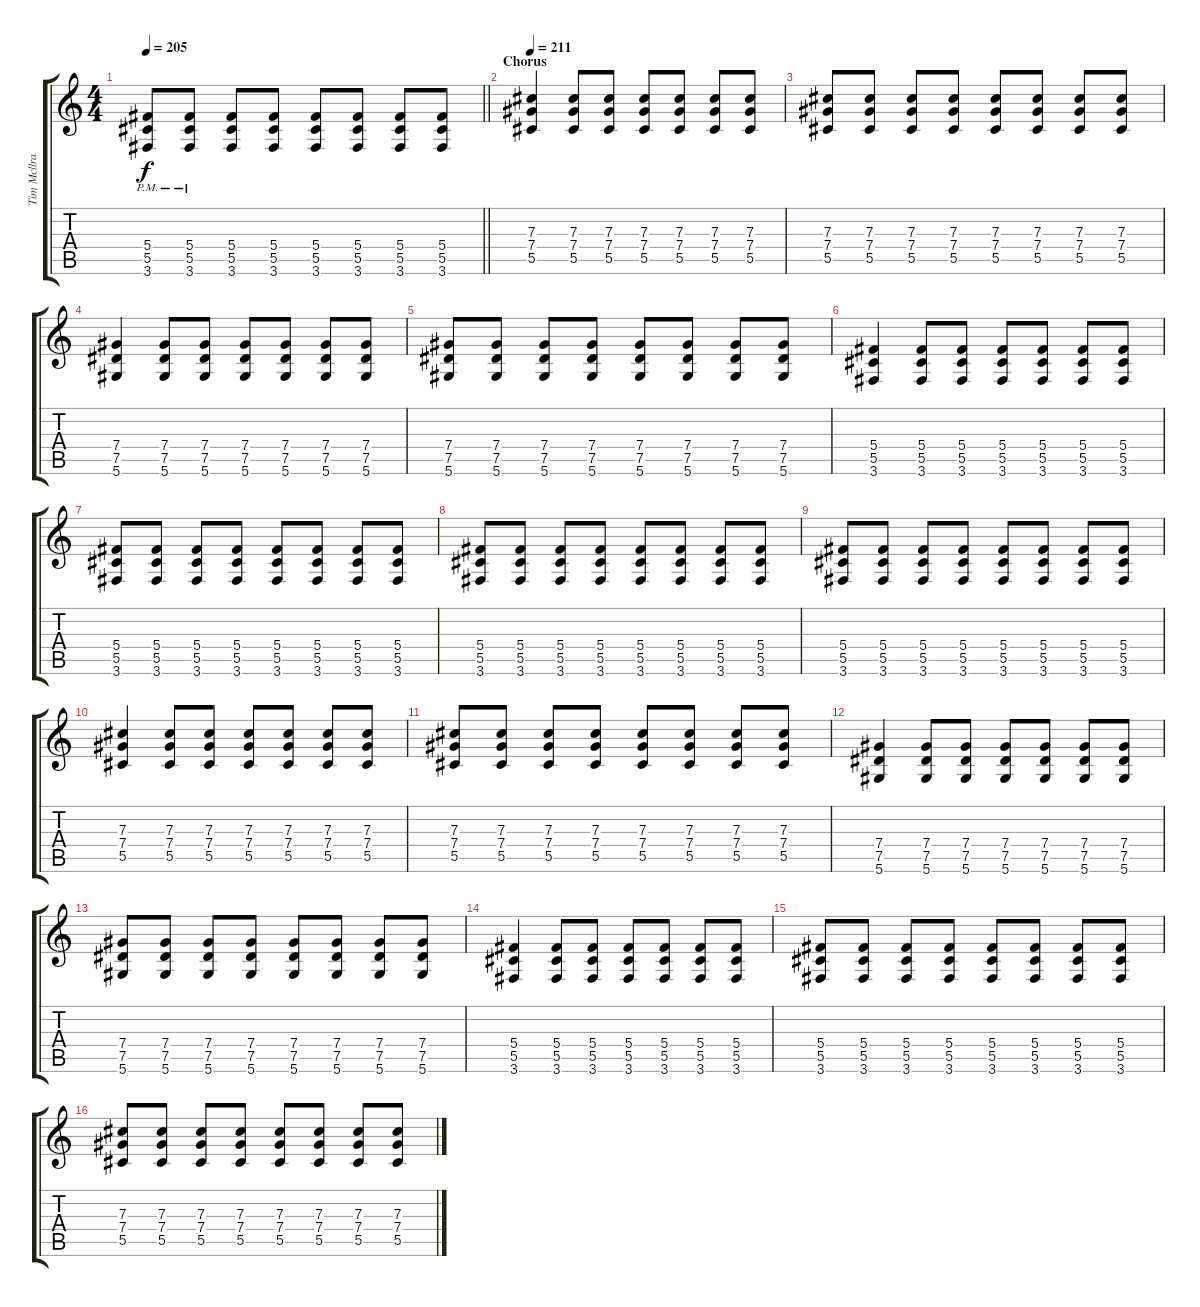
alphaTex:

\track ("Tim Mcllrath - Guitar" "Tim Mcllra") {instrument distortionguitar}
\staff {score tabs}
\tuning (Eb4 Bb3 Gb3 Db3 Ab2 Eb2) {hide}
\ts (4 4)
\tempo 205
\clef g2
\barLineRight lightlight
\ks c
(5.4{pm} 5.5{pm} 3.6{pm}).8{dy f} (5.4{pm} 5.5{pm} 3.6{pm}).8 (5.4 5.5 3.6).8 (5.4 5.5 3.6).8 (5.4 5.5 3.6).8 (5.4 5.5 3.6).8 (5.4 5.5 3.6).8 (5.4 5.5 3.6).8 |
\section ("" "Chorus")
\tempo 211
(7.3 7.4 5.5).4 (7.3 7.4 5.5).8 (7.3 7.4 5.5).8 (7.3 7.4 5.5).8 (7.3 7.4 5.5).8 (7.3 7.4 5.5).8 (7.3 7.4 5.5).8 |
(7.3 7.4 5.5).8 (7.3 7.4 5.5).8 (7.3 7.4 5.5).8 (7.3 7.4 5.5).8 (7.3 7.4 5.5).8 (7.3 7.4 5.5).8 (7.3 7.4 5.5).8 (7.3 7.4 5.5).8 |
(7.4 7.5 5.6).4 (7.4 7.5 5.6).8 (7.4 7.5 5.6).8 (7.4 7.5 5.6).8 (7.4 7.5 5.6).8 (7.4 7.5 5.6).8 (7.4 7.5 5.6).8 |
(7.4 7.5 5.6).8 (7.4 7.5 5.6).8 (7.4 7.5 5.6).8 (7.4 7.5 5.6).8 (7.4 7.5 5.6).8 (7.4 7.5 5.6).8 (7.4 7.5 5.6).8 (7.4 7.5 5.6).8 |
(5.4 5.5 3.6).4 (5.4 5.5 3.6).8 (5.4 5.5 3.6).8 (5.4 5.5 3.6).8 (5.4 5.5 3.6).8 (5.4 5.5 3.6).8 (5.4 5.5 3.6).8 |
(5.4 5.5 3.6).8 (5.4 5.5 3.6).8 (5.4 5.5 3.6).8 (5.4 5.5 3.6).8 (5.4 5.5 3.6).8 (5.4 5.5 3.6).8 (5.4 5.5 3.6).8 (5.4 5.5 3.6).8 |
(5.4 5.5 3.6).8 (5.4 5.5 3.6).8 (5.4 5.5 3.6).8 (5.4 5.5 3.6).8 (5.4 5.5 3.6).8 (5.4 5.5 3.6).8 (5.4 5.5 3.6).8 (5.4 5.5 3.6).8 |
(5.4 5.5 3.6).8 (5.4 5.5 3.6).8 (5.4 5.5 3.6).8 (5.4 5.5 3.6).8 (5.4 5.5 3.6).8 (5.4 5.5 3.6).8 (5.4 5.5 3.6).8 (5.4 5.5 3.6).8 |
(7.3 7.4 5.5).4 (7.3 7.4 5.5).8 (7.3 7.4 5.5).8 (7.3 7.4 5.5).8 (7.3 7.4 5.5).8 (7.3 7.4 5.5).8 (7.3 7.4 5.5).8 |
(7.3 7.4 5.5).8 (7.3 7.4 5.5).8 (7.3 7.4 5.5).8 (7.3 7.4 5.5).8 (7.3 7.4 5.5).8 (7.3 7.4 5.5).8 (7.3 7.4 5.5).8 (7.3 7.4 5.5).8 |
(7.4 7.5 5.6).4 (7.4 7.5 5.6).8 (7.4 7.5 5.6).8 (7.4 7.5 5.6).8 (7.4 7.5 5.6).8 (7.4 7.5 5.6).8 (7.4 7.5 5.6).8 |
(7.4 7.5 5.6).8 (7.4 7.5 5.6).8 (7.4 7.5 5.6).8 (7.4 7.5 5.6).8 (7.4 7.5 5.6).8 (7.4 7.5 5.6).8 (7.4 7.5 5.6).8 (7.4 7.5 5.6).8 |
(5.4 5.5 3.6).4 (5.4 5.5 3.6).8 (5.4 5.5 3.6).8 (5.4 5.5 3.6).8 (5.4 5.5 3.6).8 (5.4 5.5 3.6).8 (5.4 5.5 3.6).8 |
(5.4 5.5 3.6).8 (5.4 5.5 3.6).8 (5.4 5.5 3.6).8 (5.4 5.5 3.6).8 (5.4 5.5 3.6).8 (5.4 5.5 3.6).8 (5.4 5.5 3.6).8 (5.4 5.5 3.6).8 |
(7.3 7.4 5.5).8 (7.3 7.4 5.5).8 (7.3 7.4 5.5).8 (7.3 7.4 5.5).8 (7.3 7.4 5.5).8 (7.3 7.4 5.5).8 (7.3 7.4 5.5).8 (7.3 7.4 5.5).8
